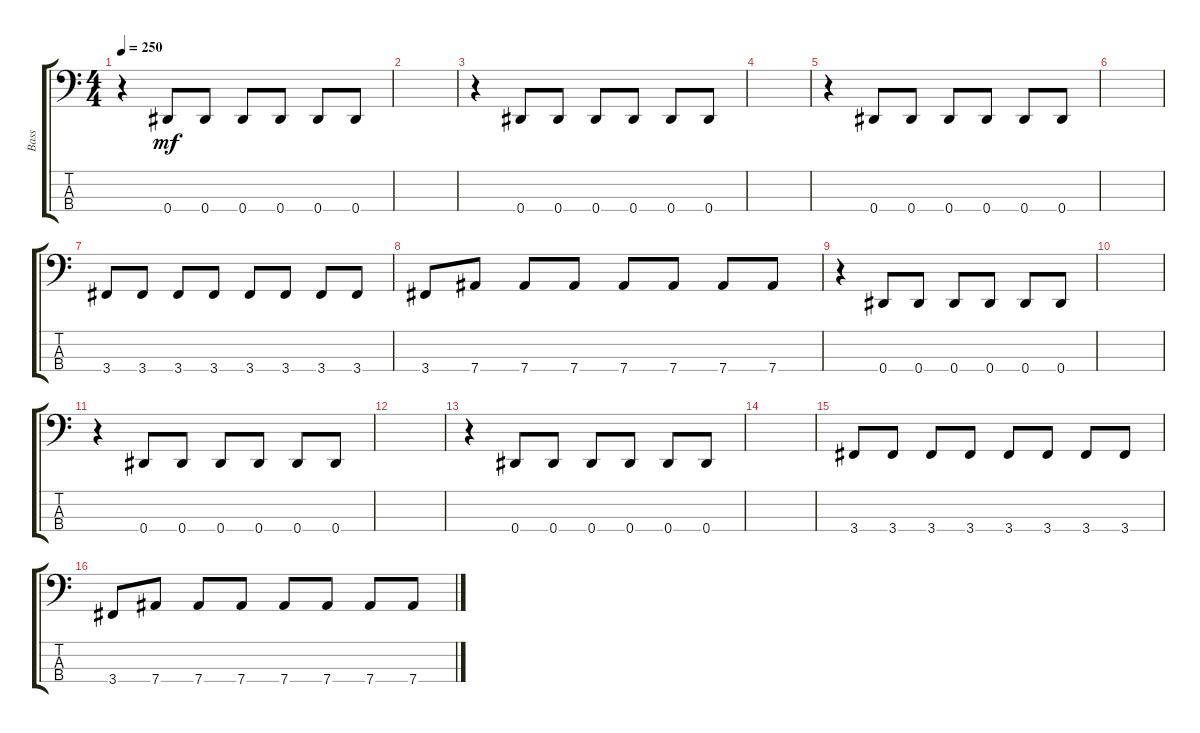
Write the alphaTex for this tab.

\track ("Bass" "Bass") {instrument electricbassfinger}
\staff {score tabs}
\tuning (Gb2 Db2 Ab1 Eb1) {hide}
\ts (4 4)
\tempo 250
\clef f4
\ks c
r.4{dy mf} 0.4.8 0.4.8 0.4.8 0.4.8 0.4.8 0.4.8 |
|
r.4 0.4.8 0.4.8 0.4.8 0.4.8 0.4.8 0.4.8 |
|
r.4 0.4.8 0.4.8 0.4.8 0.4.8 0.4.8 0.4.8 |
|
3.4.8 3.4.8 3.4.8 3.4.8 3.4.8 3.4.8 3.4.8 3.4.8 |
3.4.8 7.4.8 7.4.8 7.4.8 7.4.8 7.4.8 7.4.8 7.4.8 |
r.4 0.4.8 0.4.8 0.4.8 0.4.8 0.4.8 0.4.8 |
|
r.4 0.4.8 0.4.8 0.4.8 0.4.8 0.4.8 0.4.8 |
|
r.4 0.4.8 0.4.8 0.4.8 0.4.8 0.4.8 0.4.8 |
|
3.4.8 3.4.8 3.4.8 3.4.8 3.4.8 3.4.8 3.4.8 3.4.8 |
3.4.8 7.4.8 7.4.8 7.4.8 7.4.8 7.4.8 7.4.8 7.4.8
